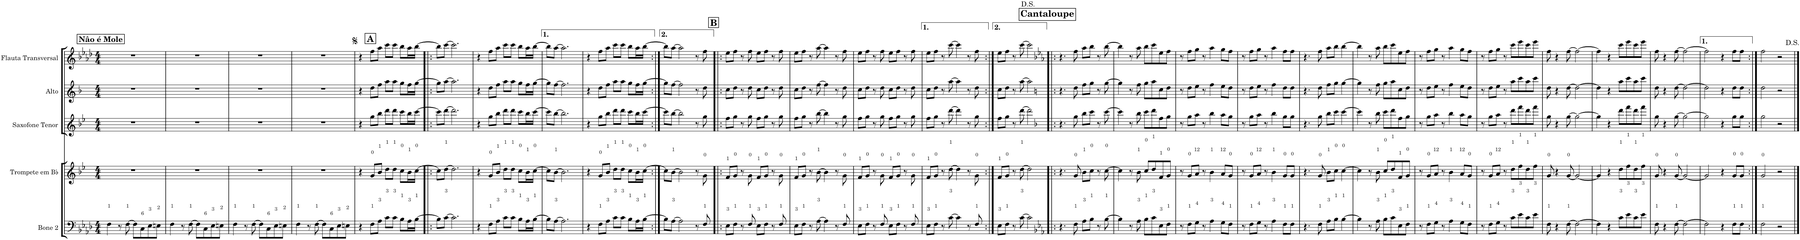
**kern	**kern	**kern	**kern	**kern
*part5	*part4	*part3	*part2	*part1
*staff5	*staff4	*staff3	*staff2	*staff1
*I"Bone 2	*I"Trompete em Bb	*I"Saxofone Tenor	*I"Alto	*I"Flauta Transversal
*I'Bone 2	*I'Tpt. em Bb	*I'Sax. Tn.	*I'Alto	*I'Fl.
*clefF4	*clefG2	*clefG2	*clefG2	*clefG2
*	*Trd1c2	*Trd8c14	*Trd5c9	*
*k[b-e-a-d-]	*k[b-e-]	*k[b-e-]	*k[b-]	*k[b-e-a-d-]
*f:	*g:	*g:	*d:	*f:
*M4/4	*M4/4	*M4/4	*M4/4	*M4/4
!!LO:REH:place=s1:a:B:cj:fs=12:t=Nâo é Mole
=1	=1	=1	=1	=1
4F\	1r	1r	1r	1r
8r	.	.	.	.
[8F\	.	.	.	.
8F\L]	.	.	.	.
8C\	.	.	.	.
8E-\	.	.	.	.
8En\J	.	.	.	.
=2	=2	=2	=2	=2
4F\	1r	1r	1r	1r
8r	.	.	.	.
[8F\	.	.	.	.
8F\L]	.	.	.	.
8C\	.	.	.	.
8E-\	.	.	.	.
8En\J	.	.	.	.
=3	=3	=3	=3	=3
4F\	1r	1r	1r	1r
8r	.	.	.	.
[8F\	.	.	.	.
8F\L]	.	.	.	.
8C\	.	.	.	.
8E-\	.	.	.	.
8En\J	.	.	.	.
=4	=4	=4	=4	=4
4F\	1r	1r	1r	1r
8r	.	.	.	.
[8F\	.	.	.	.
8F\L]	.	.	.	.
8C\	.	.	.	.
8E-\	.	.	.	.
8En\J	.	.	.	.
!!LO:REH:place=s1:a:B:cj:fs=14:t=A:qo=1
=5	=5	=5	=5	=5
4r	4r	4r	4r	4r
8F\L	8g/L	8gg\L	8dd\L	8ff\L
8A-\J	8b-/J	8bb-\J	8ff\J	8aa-\J
8c\L	8dd\L	8ddd\L	8aa\L	8ccc\L
8c\J	8dd\J	8ddd\J	8aa\J	8ccc\J
8B-\L	8cc\L	8ccc\L	8gg\L	8bb-\L
16A-\L	16b-\L	16bb-\L	16ff\L	16aa-\L
[16B-\JJ	[16cc\JJ	[16ccc\JJ	[16gg\JJ	[16bb-\JJ
=6!|:	=6!|:	=6!|:	=6!|:	=6!|:
8B-\L]	8cc\L]	8ccc\L]	8gg\L]	8bb-\L]
[8c\J	[8dd\J	[8ddd\J	[8aa\J	[8ccc\J
2.c\]	2.dd\]	2.ddd\]	2.aa\]	2.ccc\]
=7	=7	=7	=7	=7
4r	4r	4r	4r	4r
8F\L	8g/L	8gg\L	8dd\L	8ff\L
8A-\J	8b-/J	8bb-\J	8ff\J	8aa-\J
8c\L	8dd\L	8ddd\L	8aa\L	8ccc\L
8c\J	8dd\J	8ddd\J	8aa\J	8ccc\J
8B-\L	8cc\L	8ccc\L	8gg\L	8bb-\L
16A-\L	16b-\L	16bb-\L	16ff\L	16aa-\L
[16B-\JJ	[16cc\JJ	[16ccc\JJ	[16gg\JJ	[16bb-\JJ
=8	=8	=8	=8	=8
8B-\L]	8cc\L]	8ccc\L]	8gg\L]	8bb-\L]
[8A-\J	[8b-\J	[8bb-\J	[8ff\J	[8aa-\J
2.A-\]	2.b-\]	2.bb-\]	2.ff\]	2.aa-\]
=9	=9	=9	=9	=9
4r	4r	4r	4r	4r
8F\L	8g/L	8gg\L	8dd\L	8ff\L
8A-\J	8b-/J	8bb-\J	8ff\J	8aa-\J
8c\L	8dd\L	8ddd\L	8aa\L	8ccc\L
8c\J	8dd\J	8ddd\J	8aa\J	8ccc\J
8B-\L	8cc\L	8ccc\L	8gg\L	8bb-\L
16A-\L	16b-\L	16bb-\L	16ff\L	16aa-\L
[16B-\JJ	[16cc\JJ	[16ccc\JJ	[16gg\JJ	[16bb-\JJ
=10:|!	=10:|!	=10:|!	=10:|!	=10:|!
8B-\L]	8cc\L]	8ccc\L]	8gg\L]	8bb-\L]
[8A-\J	[8b-\J	[8bb-\J	[8ff\J	[8aa-\J
2A-\]	2b-\]	2bb-\]	2ff\]	2aa-\]
8r	8r	8r	8r	8r
8F/	8g\	8gg\	8dd\	8ff\
!!LO:REH:place=s1:a:B:cj:fs=14:t=B
=11!|:	=11!|:	=11!|:	=11!|:	=11!|:
8E-\L	8f/L	8ff\L	8cc\L	8ee-\L
8F\J	8g/J	8gg\J	8dd\J	8ff\J
8r	8r	8r	8r	8r
8F/	8g\	8gg\	8dd\	8ff\
8E-\L	8f/L	8ff\L	8cc\L	8ee-\L
8F\J	8g/J	8gg\J	8dd\J	8ff\J
8r	8r	8r	8r	8r
8F/	8g\	8gg\	8dd\	8ff\
=12	=12	=12	=12	=12
8E-\L	8f/L	8ff\L	8cc\L	8ee-\L
8F\J	8g/J	8gg\J	8dd\J	8ff\J
8r	8r	8r	8r	8r
[8A-\	[8b-\	[8bb-\	[8ff\	[8aa-\
4A-\]	4b-\]	4bb-\]	4ff\]	4aa-\]
8r	8r	8r	8r	8r
8F/	8g\	8gg\	8dd\	8ff\
=13	=13	=13	=13	=13
8E-\L	8f/L	8ff\L	8cc\L	8ee-\L
8F\J	8g/J	8gg\J	8dd\J	8ff\J
8r	8r	8r	8r	8r
8F/	8g\	8gg\	8dd\	8ff\
8E-\L	8f/L	8ff\L	8cc\L	8ee-\L
8F\J	8g/J	8gg\J	8dd\J	8ff\J
8r	8r	8r	8r	8r
8F/	8g\	8gg\	8dd\	8ff\
=14	=14	=14	=14	=14
8E-\L	8f/L	8ff\L	8cc\L	8ee-\L
8F\J	8g/J	8gg\J	8dd\J	8ff\J
8r	8r	8r	8r	8r
[8c\	[8dd\	[8ddd\	[8aa\	[8ccc\
4c\]	4dd\]	4ddd\]	4aa\]	4ccc\]
8r	8r	8r	8r	8r
8F/	8g\	8gg\	8dd\	8ff\
=15:|!	=15:|!	=15:|!	=15:|!	=15:|!
8E-\L	8f/L	8ff\L	8cc\L	8ee-\L
8F\J	8g/J	8gg\J	8dd\J	8ff\J
8r	8r	8r	8r	8r
[8c\	[8dd\	[8ddd\	[8aa\	[8ccc\
2c\]	2dd\]	2ddd\]	2aa\]	2ccc\]
!!LO:REH:place=s1:a:B:cj:fs=14:t=Cantaloupe
=16!|:	=16!|:	=16!|:	=16!|:	=16!|:
*k[b-e-a-]	*	*k[b-]	*k[]	*k[b-e-a-]
4.r	4.r	4.r	4.r	4.r
8F\	8g/	8gg\	8dd\	8ff\
8A-\L	8b-\L	8bb-\L	8ff\L	8aa-\L
8B-\J	8cc\J	8ccc\J	8gg\J	8bb-\J
8r	8r	8r	8r	8r
[8B-\	[8cc\	[8ccc\	[8gg\	[8bb-\
=17	=17	=17	=17	=17
4B-\]	4cc\]	4ccc\]	4gg\]	4bb-\]
8r	8r	8r	8r	8r
8A-\	8b-\	8bb-\	8ff\	8aa-\
8B-\L	8cc/L	8ccc\L	8gg\L	8bb-\L
8c\	8dd/	8ddd\	8aa\	8ccc\
8E-\	8f/	8ff\	8cc\	8ee-\
8F\J	8g/J	8gg\J	8dd\J	8ff\J
=18	=18	=18	=18	=18
8r	8r	8r	8r	8r
8F\L	8g/L	8gg\L	8dd\L	8ff\L
8G\J	8a/J	8aa\J	8ee\J	8gg\J
8r	8r	8r	8r	8r
4A-\	4b-\	4bb-\	4ff\	4aa-\
8G\L	8a/L	8aa\L	8ee\L	8gg\L
8F\J	8g/J	8gg\J	8dd\J	8ff\J
=19	=19	=19	=19	=19
8r	8r	8r	8r	8r
8F\L	8g/L	8gg\L	8dd\L	8ff\L
8G\J	8a/J	8aa\J	8ee\J	8gg\J
8r	8r	8r	8r	8r
4A-\	4b-\	4bb-\	4ff\	4aa-\
8F\L	8g/L	8gg\L	8dd\L	8ff\L
8F\J	8g/J	8gg\J	8dd\J	8ff\J
=20	=20	=20	=20	=20
4.r	4.r	4.r	4.r	4.r
8F\	8g/	8gg\	8dd\	8ff\
8A-\L	8b-\L	8bb-\L	8ff\L	8aa-\L
8B-\J	8cc\J	8ccc\J	8gg\J	8bb-\J
[4B-\	[4cc\	[4ccc\	[4gg\	[4bb-\
=21	=21	=21	=21	=21
4B-\]	4cc\]	4ccc\]	4gg\]	4bb-\]
8r	8r	8r	8r	8r
8A-\	8b-\	8bb-\	8ff\	8aa-\
8B-\L	8cc/L	8ccc\L	8gg\L	8bb-\L
8c\	8dd/	8ddd\	8aa\	8ccc\
8E-\	8f/	8ff\	8cc\	8ee-\
8F\J	8g/J	8gg\J	8dd\J	8ff\J
=22	=22	=22	=22	=22
8r	8r	8r	8r	8r
8F\L	8g/L	8gg\L	8dd\L	8ff\L
8G\J	8a/J	8aa\J	8ee\J	8gg\J
8r	8r	8r	8r	8r
4A-\	4b-\	4bb-\	4ff\	4aa-\
8G\L	8a/L	8aa\L	8ee\L	8gg\L
8F\J	8g/J	8gg\J	8dd\J	8ff\J
=23	=23	=23	=23	=23
8r	8r	8r	8r	8r
8F\L	8g/L	8gg\L	8dd\L	8ff\L
8G\J	8a/J	8aa\J	8ee\J	8gg\J
8r	8r	8r	8r	8r
8c\L	8dd\L	8ddd\L	8aa\L	8ccc\L
8e-\	8ff\	8fff\	8ccc\	8eee-\
8c\	8dd\	8ddd\	8aa\	8ccc\
8e-\J	8ff\J	8fff\J	8ccc\J	8eee-\J
=24	=24	=24	=24	=24
8F\	8g/	8gg\	8dd\	8ff\
4r	4r	4r	4r	4r
[8F\	[8g/	[8gg\	[8dd\	[8ff\
2F\_	2g/_	2gg\_	2dd\_	2ff\_
=25	=25	=25	=25	=25
4F\]	4g/]	4gg\]	4dd\]	4ff\]
4r	4r	4r	4r	4r
8c\L	8dd\L	8ddd\L	8aa\L	8ccc\L
8e-\	8ff\	8fff\	8ccc\	8eee-\
8c\	8dd\	8ddd\	8aa\	8ccc\
8e-\J	8ff\J	8fff\J	8ccc\J	8eee-\J
=26	=26	=26	=26	=26
8F\	8g/	8gg\	8dd\	8ff\
4r	4r	4r	4r	4r
[8F\	[8g/	[8gg\	[8dd\	[8ff\
2F\_	2g/_	2gg\_	2dd\_	2ff\_
=27	=27	=27	=27	=27
2F\]	2g/]	2gg\]	2dd\]	2ff\]
4r	4r	4r	4r	4r
8F\L	8g/L	8gg\L	8dd\L	8ff\L
8F\J	8g/J	8gg\J	8dd\J	8ff\J
=28:|!	=28:|!	=28:|!	=28:|!	=28:|!
2F\	2g/	2gg\	2dd\	2ff\
2r	2r	2r	2r	2r
==	==	==	==	==
*-	*-	*-	*-	*-
